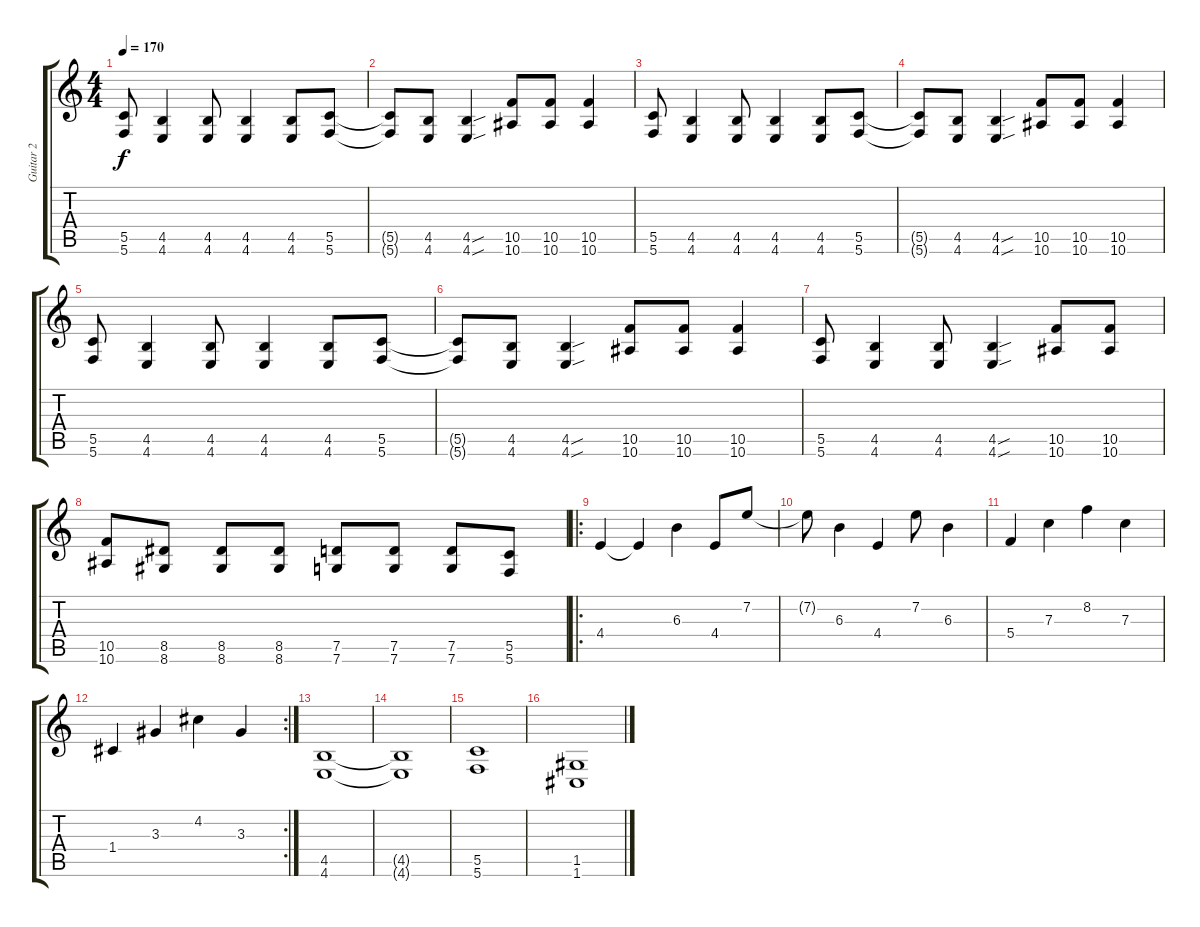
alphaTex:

\track ("Guitar 2" "Guitar 2") {instrument distortionguitar}
\staff {score tabs}
\tuning (D4 A3 F3 C3 G2 C2) {hide}
\ts (4 4)
\tempo 170
\clef g2
\ks c
(5.5 5.6).8{dy f} (4.5 4.6).4 (4.5 4.6).8 (4.5 4.6).4 (4.5 4.6).8 (5.5 5.6).8 |
(5.5{t} 5.6{t}).8 (4.5 4.6).8 (4.5{sou} 4.6{sou}).4 (10.5 10.6).8 (10.5 10.6).8 (10.5 10.6).4 |
(5.5 5.6).8 (4.5 4.6).4 (4.5 4.6).8 (4.5 4.6).4 (4.5 4.6).8 (5.5 5.6).8 |
(5.5{t} 5.6{t}).8 (4.5 4.6).8 (4.5{sou} 4.6{sou}).4 (10.5 10.6).8 (10.5 10.6).8 (10.5 10.6).4 |
(5.5 5.6).8 (4.5 4.6).4 (4.5 4.6).8 (4.5 4.6).4 (4.5 4.6).8 (5.5 5.6).8 |
(5.5{t} 5.6{t}).8 (4.5 4.6).8 (4.5{sou} 4.6{sou}).4 (10.5 10.6).8 (10.5 10.6).8 (10.5 10.6).4 |
(5.5 5.6).8 (4.5 4.6).4 (4.5 4.6).8 (4.5{sou} 4.6{sou}).4 (10.5 10.6).8 (10.5 10.6).8 |
(10.5 10.6).8 (8.5 8.6).8 (8.5 8.6).8 (8.5 8.6).8 (7.5 7.6).8 (7.5 7.6).8 (7.5 7.6).8 (5.5 5.6).8 |
\ro
4.4.4{volume 8 instrument acousticguitarsteel} 4.4{t}.4 6.3.4 4.4.8 7.2.8 |
7.2{t}.8 6.3.4 4.4.4 7.2.8 6.3.4 |
5.4.4 7.3.4 8.2.4 7.3.4 |
\rc 2
1.4.4 3.3.4 4.2.4 3.3.4 |
(4.5 4.6).1{instrument distortionguitar} |
(4.5{t} 4.6{t}).1 |
(5.5 5.6).1 |
(1.5 1.6).1
